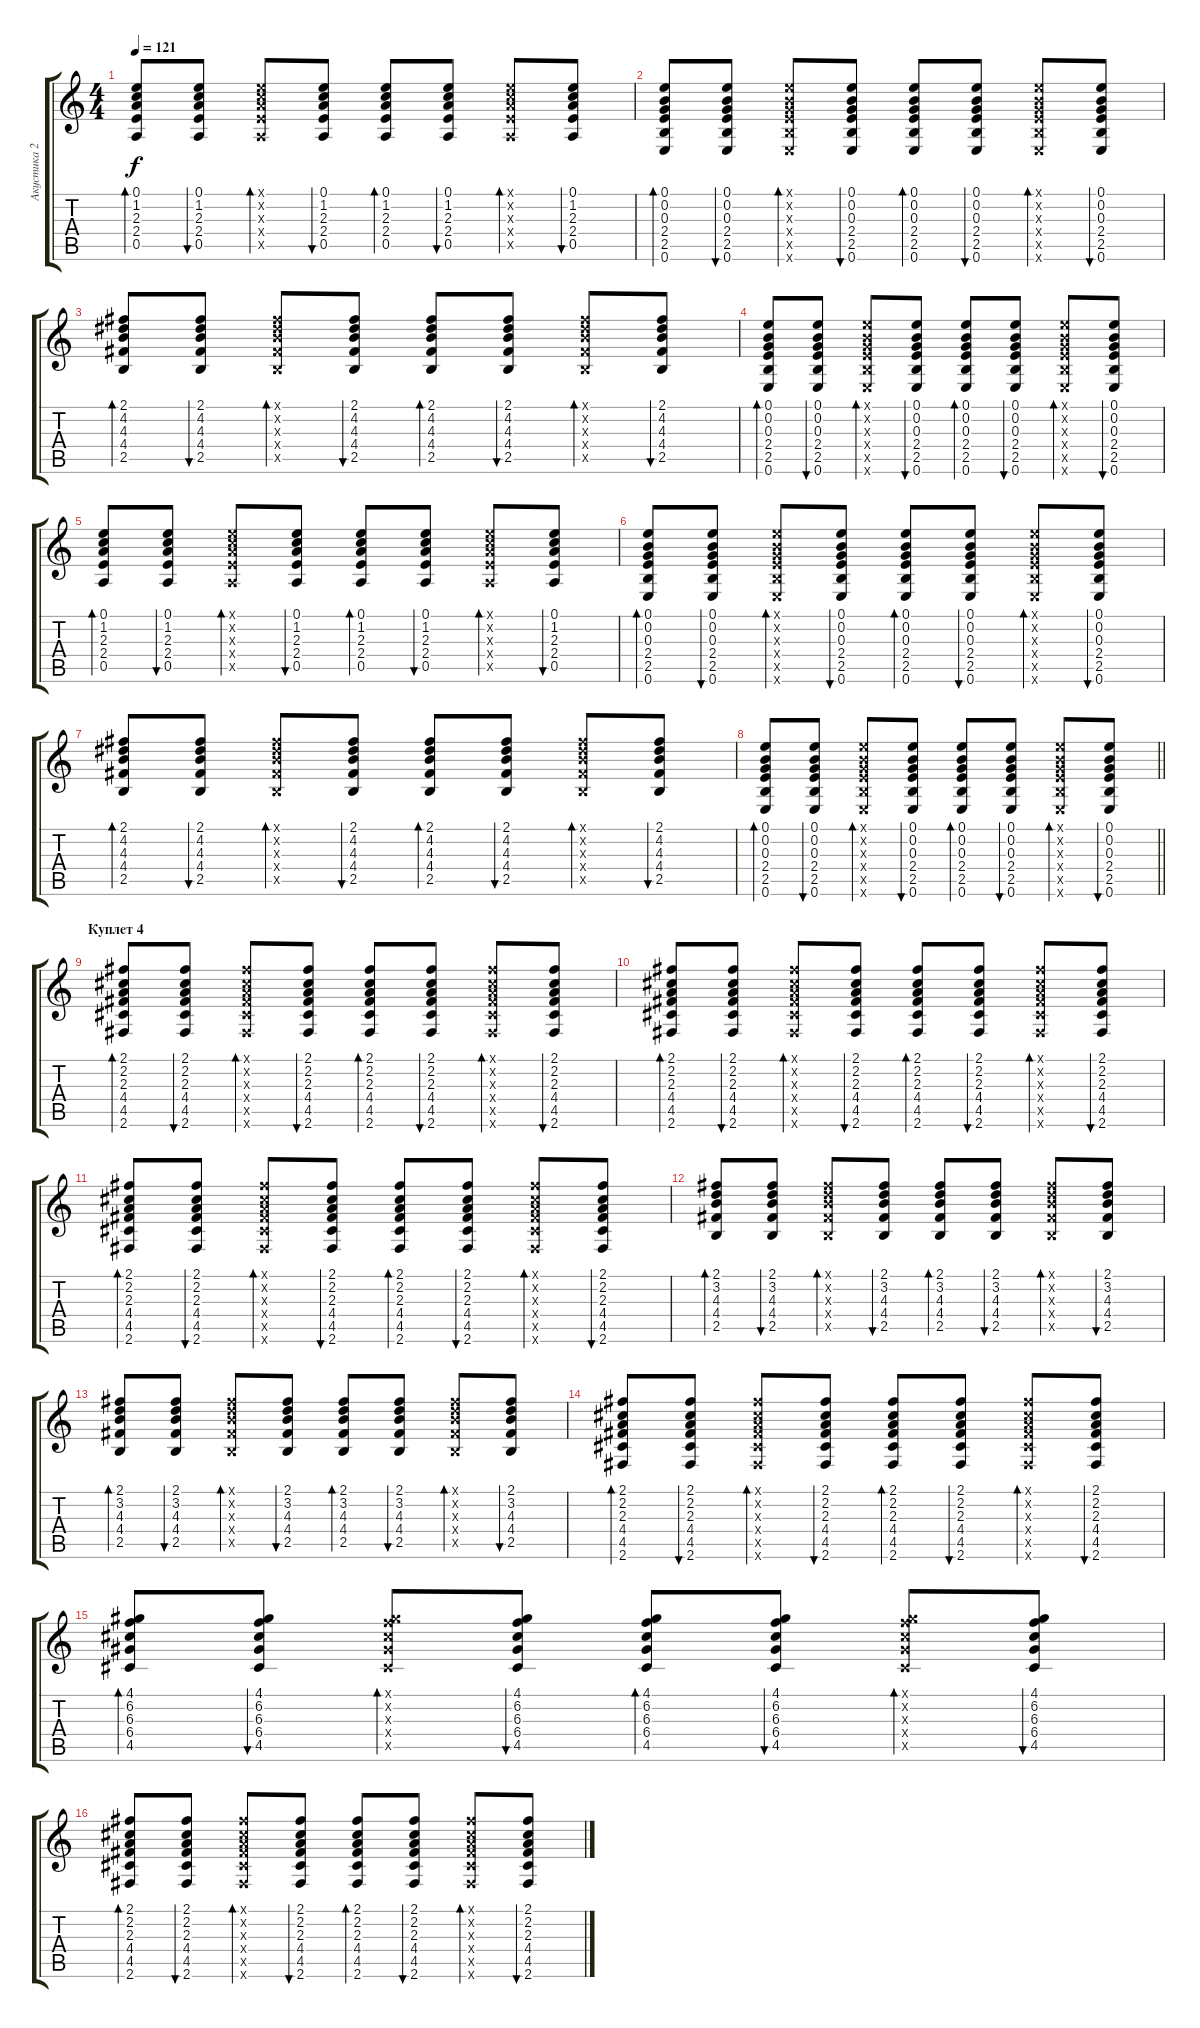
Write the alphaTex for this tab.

\track ("Акустика 2" "Акустика 2") {instrument acousticguitarsteel}
\staff {score tabs}
\tuning (E4 B3 G3 D3 A2 E2) {hide}
\ts (4 4)
\tempo 121
\clef g2
\ks c
(0.1 1.2 2.3 2.4 0.5).8{bd 30 dy f} (0.1 1.2 2.3 2.4 0.5).8{bu 30} (0.1{x} 1.2{x} 2.3{x} 2.4{x} 0.5{x}).8{bd 30} (0.1 1.2 2.3 2.4 0.5).8{bu 30} (0.1 1.2 2.3 2.4 0.5).8{bd 30} (0.1 1.2 2.3 2.4 0.5).8{bu 30} (0.1{x} 1.2{x} 2.3{x} 2.4{x} 0.5{x}).8{bd 30} (0.1 1.2 2.3 2.4 0.5).8{bu 30} |
(0.1 0.2 0.3 2.4 2.5 0.6).8{bd 30} (0.1 0.2 0.3 2.4 2.5 0.6).8{bu 30} (0.1{x} 0.2{x} 0.3{x} 2.4{x} 2.5{x} 0.6{x}).8{bd 30} (0.1 0.2 0.3 2.4 2.5 0.6).8{bu 30} (0.1 0.2 0.3 2.4 2.5 0.6).8{bd 30} (0.1 0.2 0.3 2.4 2.5 0.6).8{bu 30} (0.1{x} 0.2{x} 0.3{x} 2.4{x} 2.5{x} 0.6{x}).8{bd 30} (0.1 0.2 0.3 2.4 2.5 0.6).8{bu 30} |
(2.1 4.2 4.3 4.4 2.5).8{bd 30} (2.1 4.2 4.3 4.4 2.5).8{bu 30} (2.1{x} 4.2{x} 4.3{x} 4.4{x} 2.5{x}).8{bd 30} (2.1 4.2 4.3 4.4 2.5).8{bu 30} (2.1 4.2 4.3 4.4 2.5).8{bd 30} (2.1 4.2 4.3 4.4 2.5).8{bu 30} (2.1{x} 4.2{x} 4.3{x} 4.4{x} 2.5{x}).8{bd 30} (2.1 4.2 4.3 4.4 2.5).8{bu 30} |
(0.1 0.2 0.3 2.4 2.5 0.6).8{bd 30} (0.1 0.2 0.3 2.4 2.5 0.6).8{bu 30} (0.1{x} 0.2{x} 0.3{x} 2.4{x} 2.5{x} 0.6{x}).8{bd 30} (0.1 0.2 0.3 2.4 2.5 0.6).8{bu 30} (0.1 0.2 0.3 2.4 2.5 0.6).8{bd 30} (0.1 0.2 0.3 2.4 2.5 0.6).8{bu 30} (0.1{x} 0.2{x} 0.3{x} 2.4{x} 2.5{x} 0.6{x}).8{bd 30} (0.1 0.2 0.3 2.4 2.5 0.6).8{bu 30} |
(0.1 1.2 2.3 2.4 0.5).8{bd 30} (0.1 1.2 2.3 2.4 0.5).8{bu 30} (0.1{x} 1.2{x} 2.3{x} 2.4{x} 0.5{x}).8{bd 30} (0.1 1.2 2.3 2.4 0.5).8{bu 30} (0.1 1.2 2.3 2.4 0.5).8{bd 30} (0.1 1.2 2.3 2.4 0.5).8{bu 30} (0.1{x} 1.2{x} 2.3{x} 2.4{x} 0.5{x}).8{bd 30} (0.1 1.2 2.3 2.4 0.5).8{bu 30} |
(0.1 0.2 0.3 2.4 2.5 0.6).8{bd 30} (0.1 0.2 0.3 2.4 2.5 0.6).8{bu 30} (0.1{x} 0.2{x} 0.3{x} 2.4{x} 2.5{x} 0.6{x}).8{bd 30} (0.1 0.2 0.3 2.4 2.5 0.6).8{bu 30} (0.1 0.2 0.3 2.4 2.5 0.6).8{bd 30} (0.1 0.2 0.3 2.4 2.5 0.6).8{bu 30} (0.1{x} 0.2{x} 0.3{x} 2.4{x} 2.5{x} 0.6{x}).8{bd 30} (0.1 0.2 0.3 2.4 2.5 0.6).8{bu 30} |
(2.1 4.2 4.3 4.4 2.5).8{bd 30} (2.1 4.2 4.3 4.4 2.5).8{bu 30} (2.1{x} 4.2{x} 4.3{x} 4.4{x} 2.5{x}).8{bd 30} (2.1 4.2 4.3 4.4 2.5).8{bu 30} (2.1 4.2 4.3 4.4 2.5).8{bd 30} (2.1 4.2 4.3 4.4 2.5).8{bu 30} (2.1{x} 4.2{x} 4.3{x} 4.4{x} 2.5{x}).8{bd 30} (2.1 4.2 4.3 4.4 2.5).8{bu 30} |
\barLineRight lightlight
(0.1 0.2 0.3 2.4 2.5 0.6).8{bd 30} (0.1 0.2 0.3 2.4 2.5 0.6).8{bu 30} (0.1{x} 0.2{x} 0.3{x} 2.4{x} 2.5{x} 0.6{x}).8{bd 30} (0.1 0.2 0.3 2.4 2.5 0.6).8{bu 30} (0.1 0.2 0.3 2.4 2.5 0.6).8{bd 30} (0.1 0.2 0.3 2.4 2.5 0.6).8{bu 30} (0.1{x} 0.2{x} 0.3{x} 2.4{x} 2.5{x} 0.6{x}).8{bd 30} (0.1 0.2 0.3 2.4 2.5 0.6).8{bu 30} |
\section ("" "Куплет 4")
(2.1 2.2 2.3 4.4 4.5 2.6).8{bd 30} (2.1 2.2 2.3 4.4 4.5 2.6).8{bu 30} (2.1{x} 2.2{x} 2.3{x} 4.4{x} 4.5{x} 2.6{x}).8{bd 30} (2.1 2.2 2.3 4.4 4.5 2.6).8{bu 30} (2.1 2.2 2.3 4.4 4.5 2.6).8{bd 30} (2.1 2.2 2.3 4.4 4.5 2.6).8{bu 30} (2.1{x} 2.2{x} 2.3{x} 4.4{x} 4.5{x} 2.6{x}).8{bd 30} (2.1 2.2 2.3 4.4 4.5 2.6).8{bu 30} |
(2.1 2.2 2.3 4.4 4.5 2.6).8{bd 30} (2.1 2.2 2.3 4.4 4.5 2.6).8{bu 30} (2.1{x} 2.2{x} 2.3{x} 4.4{x} 4.5{x} 2.6{x}).8{bd 30} (2.1 2.2 2.3 4.4 4.5 2.6).8{bu 30} (2.1 2.2 2.3 4.4 4.5 2.6).8{bd 30} (2.1 2.2 2.3 4.4 4.5 2.6).8{bu 30} (2.1{x} 2.2{x} 2.3{x} 4.4{x} 4.5{x} 2.6{x}).8{bd 30} (2.1 2.2 2.3 4.4 4.5 2.6).8{bu 30} |
(2.1 2.2 2.3 4.4 4.5 2.6).8{bd 30} (2.1 2.2 2.3 4.4 4.5 2.6).8{bu 30} (2.1{x} 2.2{x} 2.3{x} 4.4{x} 4.5{x} 2.6{x}).8{bd 30} (2.1 2.2 2.3 4.4 4.5 2.6).8{bu 30} (2.1 2.2 2.3 4.4 4.5 2.6).8{bd 30} (2.1 2.2 2.3 4.4 4.5 2.6).8{bu 30} (2.1{x} 2.2{x} 2.3{x} 4.4{x} 4.5{x} 2.6{x}).8{bd 30} (2.1 2.2 2.3 4.4 4.5 2.6).8{bu 30} |
(2.1 3.2 4.3 4.4 2.5).8{bd 30} (2.1 3.2 4.3 4.4 2.5).8{bu 30} (2.1{x} 3.2{x} 4.3{x} 4.4{x} 2.5{x}).8{bd 30} (2.1 3.2 4.3 4.4 2.5).8{bu 30} (2.1 3.2 4.3 4.4 2.5).8{bd 30} (2.1 3.2 4.3 4.4 2.5).8{bu 30} (2.1{x} 3.2{x} 4.3{x} 4.4{x} 2.5{x}).8{bd 30} (2.1 3.2 4.3 4.4 2.5).8{bu 30} |
(2.1 3.2 4.3 4.4 2.5).8{bd 30} (2.1 3.2 4.3 4.4 2.5).8{bu 30} (2.1{x} 3.2{x} 4.3{x} 4.4{x} 2.5{x}).8{bd 30} (2.1 3.2 4.3 4.4 2.5).8{bu 30} (2.1 3.2 4.3 4.4 2.5).8{bd 30} (2.1 3.2 4.3 4.4 2.5).8{bu 30} (2.1{x} 3.2{x} 4.3{x} 4.4{x} 2.5{x}).8{bd 30} (2.1 3.2 4.3 4.4 2.5).8{bu 30} |
(2.1 2.2 2.3 4.4 4.5 2.6).8{bd 30} (2.1 2.2 2.3 4.4 4.5 2.6).8{bu 30} (2.1{x} 2.2{x} 2.3{x} 4.4{x} 4.5{x} 2.6{x}).8{bd 30} (2.1 2.2 2.3 4.4 4.5 2.6).8{bu 30} (2.1 2.2 2.3 4.4 4.5 2.6).8{bd 30} (2.1 2.2 2.3 4.4 4.5 2.6).8{bu 30} (2.1{x} 2.2{x} 2.3{x} 4.4{x} 4.5{x} 2.6{x}).8{bd 30} (2.1 2.2 2.3 4.4 4.5 2.6).8{bu 30} |
(4.1 6.2 6.3 6.4 4.5).8{bd 30} (4.1 6.2 6.3 6.4 4.5).8{bu 30} (4.1{x} 6.2{x} 6.3{x} 6.4{x} 4.5{x}).8{bd 30} (4.1 6.2 6.3 6.4 4.5).8{bu 30} (4.1 6.2 6.3 6.4 4.5).8{bd 30} (4.1 6.2 6.3 6.4 4.5).8{bu 30} (4.1{x} 6.2{x} 6.3{x} 6.4{x} 4.5{x}).8{bd 30} (4.1 6.2 6.3 6.4 4.5).8{bu 30} |
(2.1 2.2 2.3 4.4 4.5 2.6).8{bd 30} (2.1 2.2 2.3 4.4 4.5 2.6).8{bu 30} (2.1{x} 2.2{x} 2.3{x} 4.4{x} 4.5{x} 2.6{x}).8{bd 30} (2.1 2.2 2.3 4.4 4.5 2.6).8{bu 30} (2.1 2.2 2.3 4.4 4.5 2.6).8{bd 30} (2.1 2.2 2.3 4.4 4.5 2.6).8{bu 30} (2.1{x} 2.2{x} 2.3{x} 4.4{x} 4.5{x} 2.6{x}).8{bd 30} (2.1 2.2 2.3 4.4 4.5 2.6).8{bu 30}
